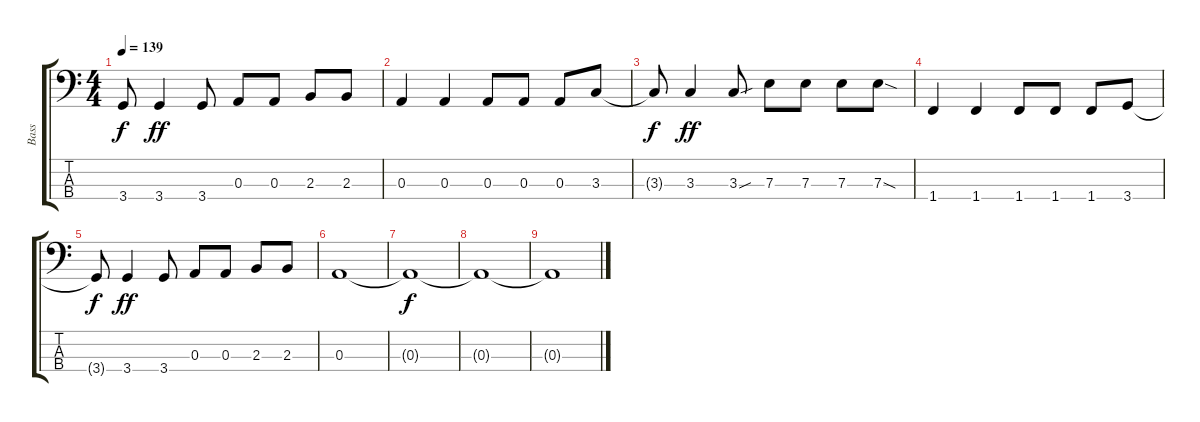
\track ("Bass" "Bass") {instrument electricbassfinger}
\staff {score tabs}
\tuning (G2 D2 A1 E1) {hide}
\ts (4 4)
\tempo 139
\clef f4
\ks aminor
3.4{t}.8{dy f} 3.4.4{dy ff} 3.4.8 0.3.8 0.3.8 2.3.8 2.3.8 |
0.3.4 0.3.4 0.3.8 0.3.8 0.3.8 3.3.8 |
3.3{t}.8{dy f} 3.3.4{dy ff} 3.3{sou}.8 7.3.8 7.3.8 7.3.8 7.3{sod}.8 |
1.4.4 1.4.4 1.4.8 1.4.8 1.4.8 3.4.8 |
3.4{t}.8{dy f} 3.4.4{dy ff} 3.4.8 0.3.8 0.3.8 2.3.8 2.3.8 |
0.3.1 |
0.3{t}.1{dy f} |
0.3{t}.1 |
0.3{t}.1
